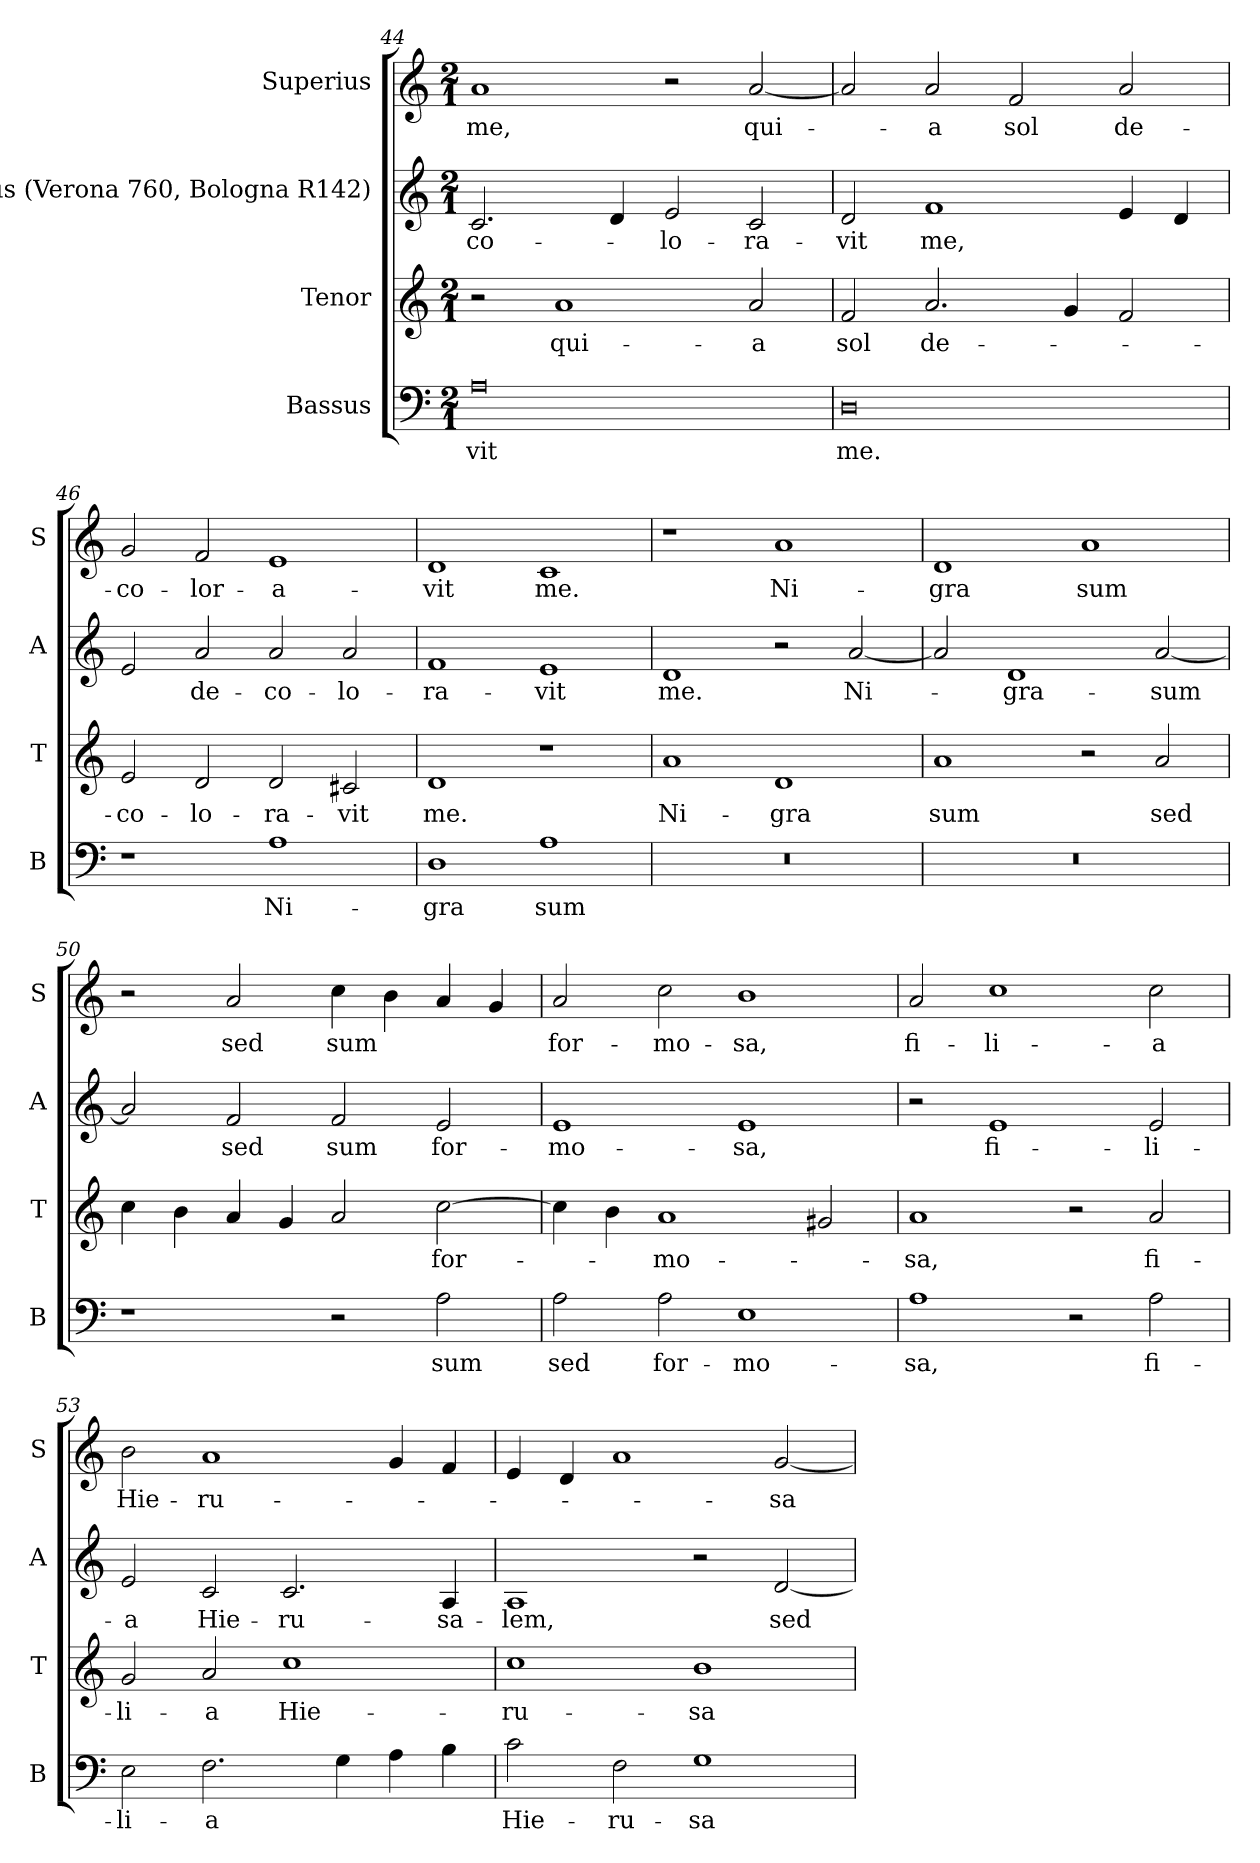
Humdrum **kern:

**kern	**text	**kern	**text	**kern	**text	**kern	**text
*part4	*part4	*part3	*part3	*part2	*part2	*part1	*part1
*staff4	*staff4	*staff3	*staff3	*staff2	*staff2	*staff1	*staff1
*I"Bassus	*	*I"Tenor	*	*I"Altus (Verona 760, Bologna R142)	*	*I"Superius	*
*I'B	*	*I'T	*	*I'A	*	*I'S	*
*clefF4	*	*clefG2	*	*clefG2	*	*clefG2	*
*k[]	*	*k[]	*	*k[]	*	*k[]	*
*C:	*	*C:	*	*C:	*	*C:	*
*M2/1	*	*M2/1	*	*M2/1	*	*M2/1	*
=44	=44	=44	=44	=44	=44	=44	=44
0A	-vit	2r	.	2.c	-co-	1a	me,
.	.	1a	qui-	.	.	.	.
.	.	.	.	4d	.	.	.
.	.	.	.	2e	-lo-	2r	.
.	.	2a	-a	2c	-ra-	[2a	qui-
=45	=45	=45	=45	=45	=45	=45	=45
0D	me.	2f	sol	2d	-vit	2a]	.
.	.	2.a	de-	1f	me,	2a	-a
.	.	.	.	.	.	2f	sol
.	.	4g	.	.	.	.	.
.	.	2f	.	4e	.	2a	de-
.	.	.	.	4d	.	.	.
=46	=46	=46	=46	=46	=46	=46	=46
1r	.	2e	-co-	2e	.	2g	-co-
.	.	2d	-lo-	2a	de-	2f	-lor-
1A	Ni-	2d	-ra-	2a	-co-	1e	-a-
.	.	2c#X	-vit	2a	-lo-	.	.
=47	=47	=47	=47	=47	=47	=47	=47
1D	-gra	1d	me.	1f	-ra-	1d	-vit
1A	sum	1r	.	1e	-vit	1c	me.
=48	=48	=48	=48	=48	=48	=48	=48
0r	.	1a	Ni-	1d	me.	1r	.
.	.	1d	-gra	2r	.	1a	Ni-
.	.	.	.	[2a	Ni-	.	.
=49	=49	=49	=49	=49	=49	=49	=49
0r	.	1a	sum	2a]	.	1d	-gra
.	.	.	.	1d	-gra-	.	.
.	.	2r	.	.	.	1a	sum
.	.	2a	sed	[2a	-sum	.	.
=50	=50	=50	=50	=50	=50	=50	=50
1r	.	4cc	.	2a]	.	2r	.
.	.	4b	.	.	.	.	.
.	.	4a	.	2f	sed	2a	sed
.	.	4g	.	.	.	.	.
2r	.	2a	.	2f	sum	4cc	sum
.	.	.	.	.	.	4b	.
2A	sum	[2cc	for-	2e	for-	4a	.
.	.	.	.	.	.	4g	.
=51	=51	=51	=51	=51	=51	=51	=51
2A	sed	4cc]	.	1e	-mo-	2a	for-
.	.	4b	.	.	.	.	.
2A	for-	1a	-mo-	.	.	2cc	-mo-
1E	-mo-	.	.	1e	-sa,	1b	-sa,
.	.	2g#X	.	.	.	.	.
=52	=52	=52	=52	=52	=52	=52	=52
1A	-sa,	1a	-sa,	2r	.	2a	fi-
.	.	.	.	1e	fi-	1cc	-li-
2r	.	2r	.	.	.	.	.
2A	fi-	2a	fi-	2e	-li-	2cc	-a
=53	=53	=53	=53	=53	=53	=53	=53
2E	-li-	2g	-li-	2e	-a	2b	Hie-
2.F	-a	2a	-a	2c	Hie-	1a	-ru-
.	.	1cc	Hie-	2.c	-ru-	.	.
4G	.	.	.	.	.	.	.
4A	.	.	.	.	.	4g	.
4B	.	.	.	4A	-sa-	4f	.
=54	=54	=54	=54	=54	=54	=54	=54
2c	Hie-	1cc	-ru-	1A	-lem,	4e	.
.	.	.	.	.	.	4d	.
2F	-ru-	.	.	.	.	1a	.
1G	-sa-	1b	-sa-	2r	.	.	.
.	.	.	.	[2d	sed	[2g	-sa-
=	=	=	=	=	=	=	=
*-	*-	*-	*-	*-	*-	*-	*-
